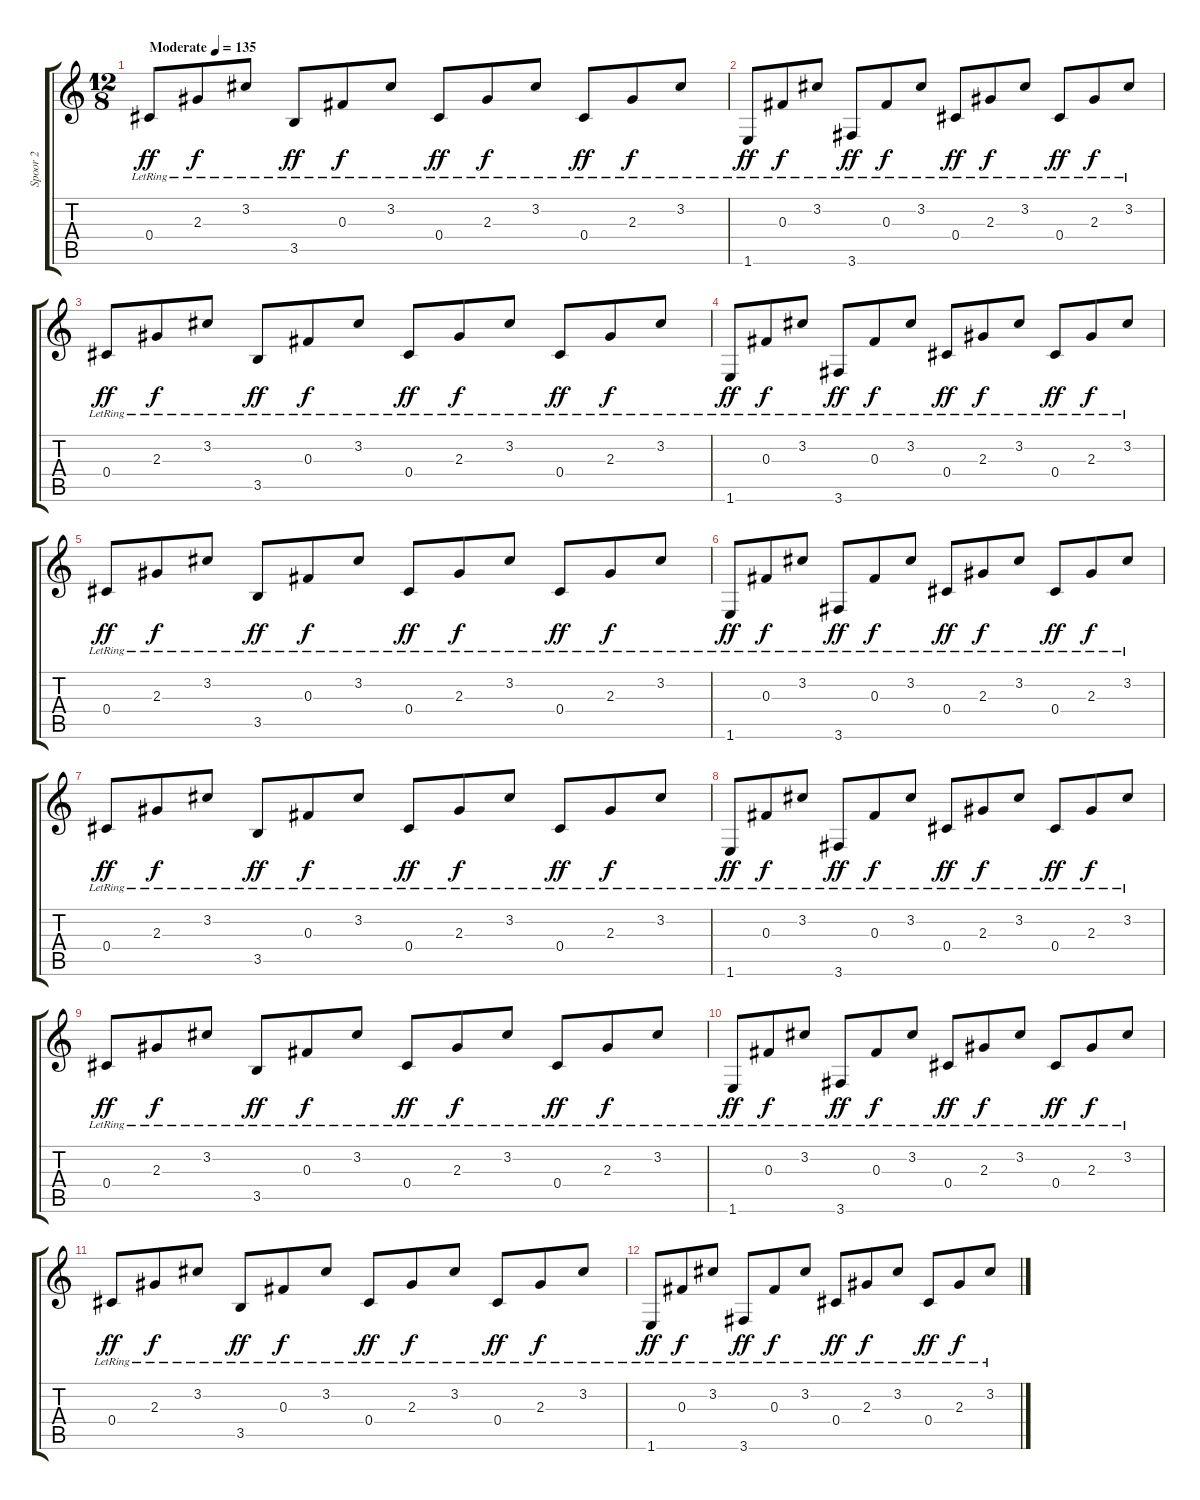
\track ("Spoor 2" "Spoor 2") {instrument acousticguitarsteel}
\staff {score tabs}
\tuning (Eb4 Bb3 Gb3 Db3 Ab2 Eb2) {hide}
\ts (12 8)
\tempo (135 "Moderate")
\clef g2
\ks c
0.4{lr}.8{dy ff instrument acousticguitarsteel} 2.3{lr}.8{dy f} 3.2{lr}.8 3.5{lr}.8{dy ff} 0.3{lr}.8{dy f} 3.2{lr}.8 0.4{lr}.8{dy ff} 2.3{lr}.8{dy f} 3.2{lr}.8 0.4{lr}.8{dy ff} 2.3{lr}.8{dy f} 3.2{lr}.8 |
1.6{lr}.8{dy ff} 0.3{lr}.8{dy f} 3.2{lr}.8 3.6{lr}.8{dy ff} 0.3{lr}.8{dy f} 3.2{lr}.8 0.4{lr}.8{dy ff} 2.3{lr}.8{dy f} 3.2{lr}.8 0.4{lr}.8{dy ff} 2.3{lr}.8{dy f} 3.2{lr}.8 |
0.4{lr}.8{dy ff} 2.3{lr}.8{dy f} 3.2{lr}.8 3.5{lr}.8{dy ff} 0.3{lr}.8{dy f} 3.2{lr}.8 0.4{lr}.8{dy ff} 2.3{lr}.8{dy f} 3.2{lr}.8 0.4{lr}.8{dy ff} 2.3{lr}.8{dy f} 3.2{lr}.8 |
1.6{lr}.8{dy ff} 0.3{lr}.8{dy f} 3.2{lr}.8 3.6{lr}.8{dy ff} 0.3{lr}.8{dy f} 3.2{lr}.8 0.4{lr}.8{dy ff} 2.3{lr}.8{dy f} 3.2{lr}.8 0.4{lr}.8{dy ff} 2.3{lr}.8{dy f} 3.2{lr}.8 |
0.4{lr}.8{dy ff} 2.3{lr}.8{dy f} 3.2{lr}.8 3.5{lr}.8{dy ff} 0.3{lr}.8{dy f} 3.2{lr}.8 0.4{lr}.8{dy ff} 2.3{lr}.8{dy f} 3.2{lr}.8 0.4{lr}.8{dy ff} 2.3{lr}.8{dy f} 3.2{lr}.8 |
1.6{lr}.8{dy ff} 0.3{lr}.8{dy f} 3.2{lr}.8 3.6{lr}.8{dy ff} 0.3{lr}.8{dy f} 3.2{lr}.8 0.4{lr}.8{dy ff} 2.3{lr}.8{dy f} 3.2{lr}.8 0.4{lr}.8{dy ff} 2.3{lr}.8{dy f} 3.2{lr}.8 |
0.4{lr}.8{dy ff} 2.3{lr}.8{dy f} 3.2{lr}.8 3.5{lr}.8{dy ff} 0.3{lr}.8{dy f} 3.2{lr}.8 0.4{lr}.8{dy ff} 2.3{lr}.8{dy f} 3.2{lr}.8 0.4{lr}.8{dy ff} 2.3{lr}.8{dy f} 3.2{lr}.8 |
1.6{lr}.8{dy ff} 0.3{lr}.8{dy f} 3.2{lr}.8 3.6{lr}.8{dy ff} 0.3{lr}.8{dy f} 3.2{lr}.8 0.4{lr}.8{dy ff} 2.3{lr}.8{dy f} 3.2{lr}.8 0.4{lr}.8{dy ff} 2.3{lr}.8{dy f} 3.2{lr}.8 |
0.4{lr}.8{dy ff} 2.3{lr}.8{dy f} 3.2{lr}.8 3.5{lr}.8{dy ff} 0.3{lr}.8{dy f} 3.2{lr}.8 0.4{lr}.8{dy ff} 2.3{lr}.8{dy f} 3.2{lr}.8 0.4{lr}.8{dy ff} 2.3{lr}.8{dy f} 3.2{lr}.8 |
1.6{lr}.8{dy ff} 0.3{lr}.8{dy f} 3.2{lr}.8 3.6{lr}.8{dy ff} 0.3{lr}.8{dy f} 3.2{lr}.8 0.4{lr}.8{dy ff} 2.3{lr}.8{dy f} 3.2{lr}.8 0.4{lr}.8{dy ff} 2.3{lr}.8{dy f} 3.2{lr}.8 |
0.4{lr}.8{dy ff} 2.3{lr}.8{dy f} 3.2{lr}.8 3.5{lr}.8{dy ff} 0.3{lr}.8{dy f} 3.2{lr}.8 0.4{lr}.8{dy ff} 2.3{lr}.8{dy f} 3.2{lr}.8 0.4{lr}.8{dy ff} 2.3{lr}.8{dy f} 3.2{lr}.8 |
1.6{lr}.8{dy ff} 0.3{lr}.8{dy f} 3.2{lr}.8 3.6{lr}.8{dy ff} 0.3{lr}.8{dy f} 3.2{lr}.8 0.4{lr}.8{dy ff} 2.3{lr}.8{dy f} 3.2{lr}.8 0.4{lr}.8{dy ff} 2.3{lr}.8{dy f} 3.2{lr}.8
